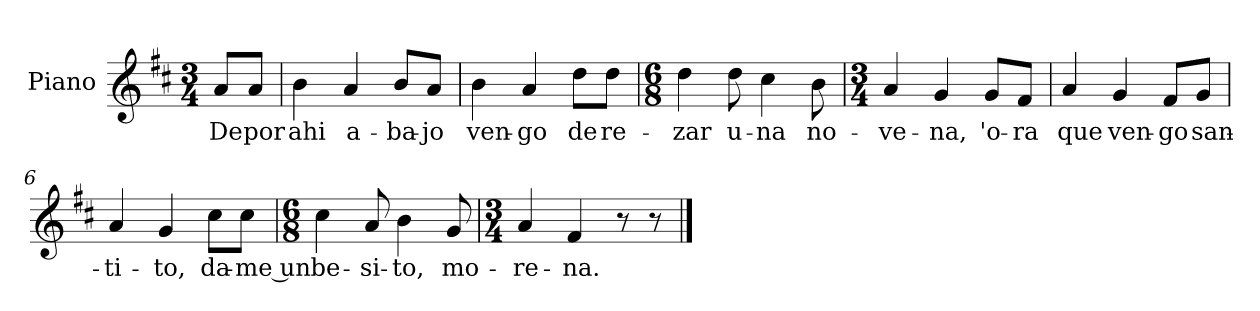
**kern	**text
*part1	*part1
*staff1	*staff1
*I"Piano	*
*I'Pno.	*
*clefG2	*
*k[f#c#]	*
*D:	*
*M3/4	*
=	=
8a/L	De
8a/J	por
=1	=1
4b\	ahi
4a/	a-
8b/L	-ba-
8a/J	-jo
=2	=2
4b\	ven-
4a/	-go
8dd\L	de
8dd\J	re-
=3	=3
*M6/8	*
4dd\	-zar
8dd\	u-
4cc#\	-na
8b\	no-
=4	=4
*M3/4	*
4a/	-ve-
4g/	-na,
8g/L	'o-
8f#/J	-ra
=5	=5
4a/	que
4g/	ven-
8f#/L	-go
8g/J	san-
=6	=6
4a/	-ti-
4g/	-to,
8cc#\L	da-
8cc#\J	-me un
=7	=7
*M6/8	*
4cc#\	be-
8a/	-si-
4b\	-to,
8g/	mo-
=8	=8
*M3/4	*
4a/	-re-
4f#/	-na.
8r	.
8r	.
==	==
*-	*-
